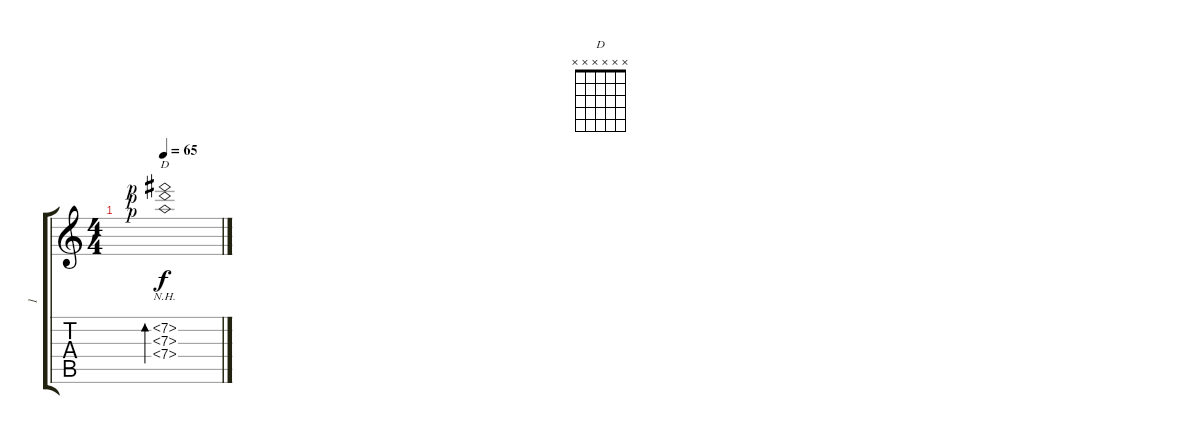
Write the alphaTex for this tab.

\track ("1" "1") {instrument acousticguitarnylon}
\staff {score tabs}
\tuning (E4 B3 G3 D3 A2 E2) {hide}
\chord ("D" x x x x x x)
\ts (4 4)
\tempo 65
\clef g2
\ks c
(7.2{nh rf 1} 7.3{nh rf 1} 7.4{nh rf 1}).1{bd 60 ch "D" dy f}
